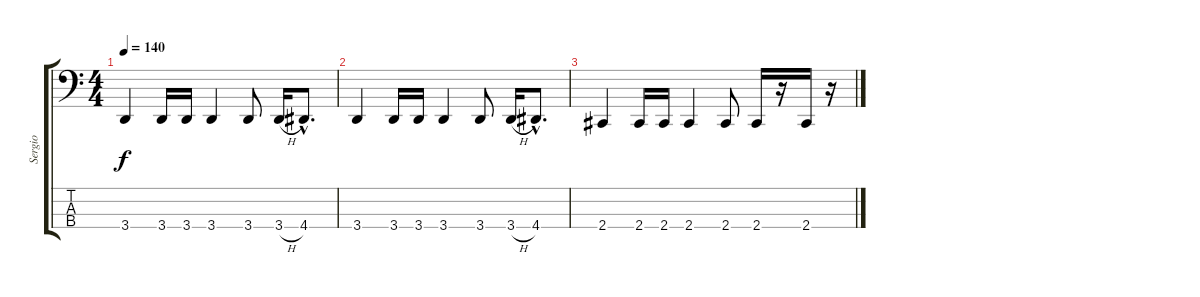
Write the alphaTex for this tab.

\track ("Sergio" "Sergio") {instrument electricbassfinger}
\staff {score tabs}
\tuning (E2 B1 Gb1 B0) {hide}
\ts (4 4)
\tempo 140
\clef f4
\ks c
3.4.4{dy f} 3.4.16 3.4.16 3.4.4 3.4.8 3.4{h}.16 4.4{hac}.8{d} |
3.4.4 3.4.16 3.4.16 3.4.4 3.4.8 3.4{h}.16 4.4{hac}.8{d} |
2.4.4 2.4.16 2.4.16 2.4.4 2.4.8 2.4.16 r.16 2.4.16 r.16
